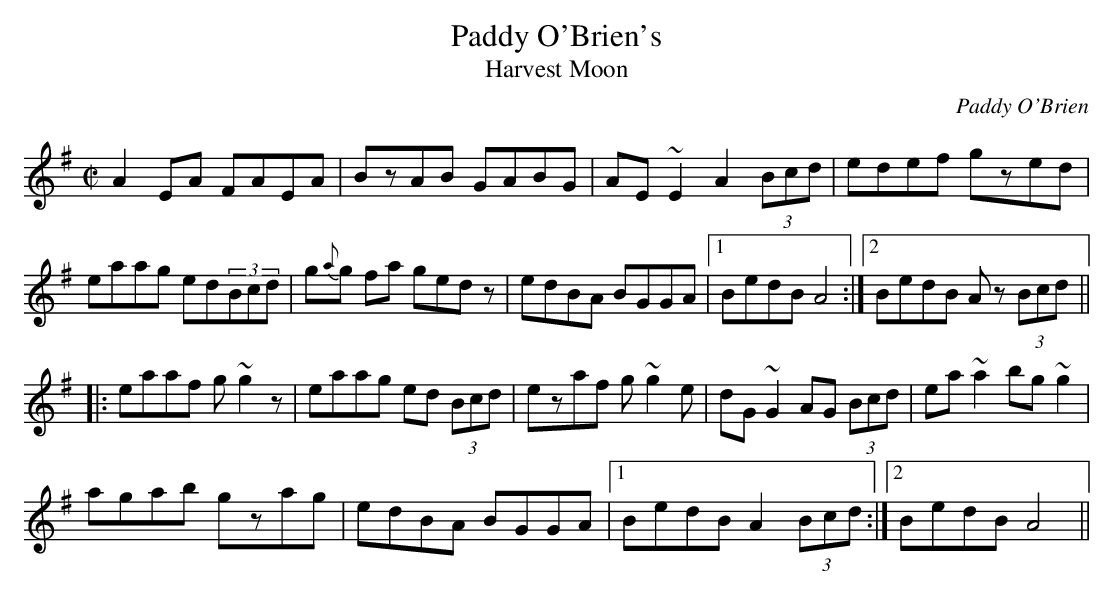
X:1
T:Paddy O'Brien's
T:Harvest Moon
C:Paddy O'Brien
M:C|
L:1/8
K:Ador
A2EA FAEA|BzAB GABG|AE~E2 A2 (3Bcd|edef gzed|
eaag ed(3Bcd|g{a}g fa gedz|edBA BGGA|1 BedB A4:|2 BedB Az (3Bcd||
|:eaaf g~g2z|eaag ed (3Bcd|ezaf g~g2e|dG~G2 AG (3Bcd|ea~a2 bg~g2|
agab gzag|edBA BGGA|1 BedB A2 (3Bcd:|2 BedB A4||
